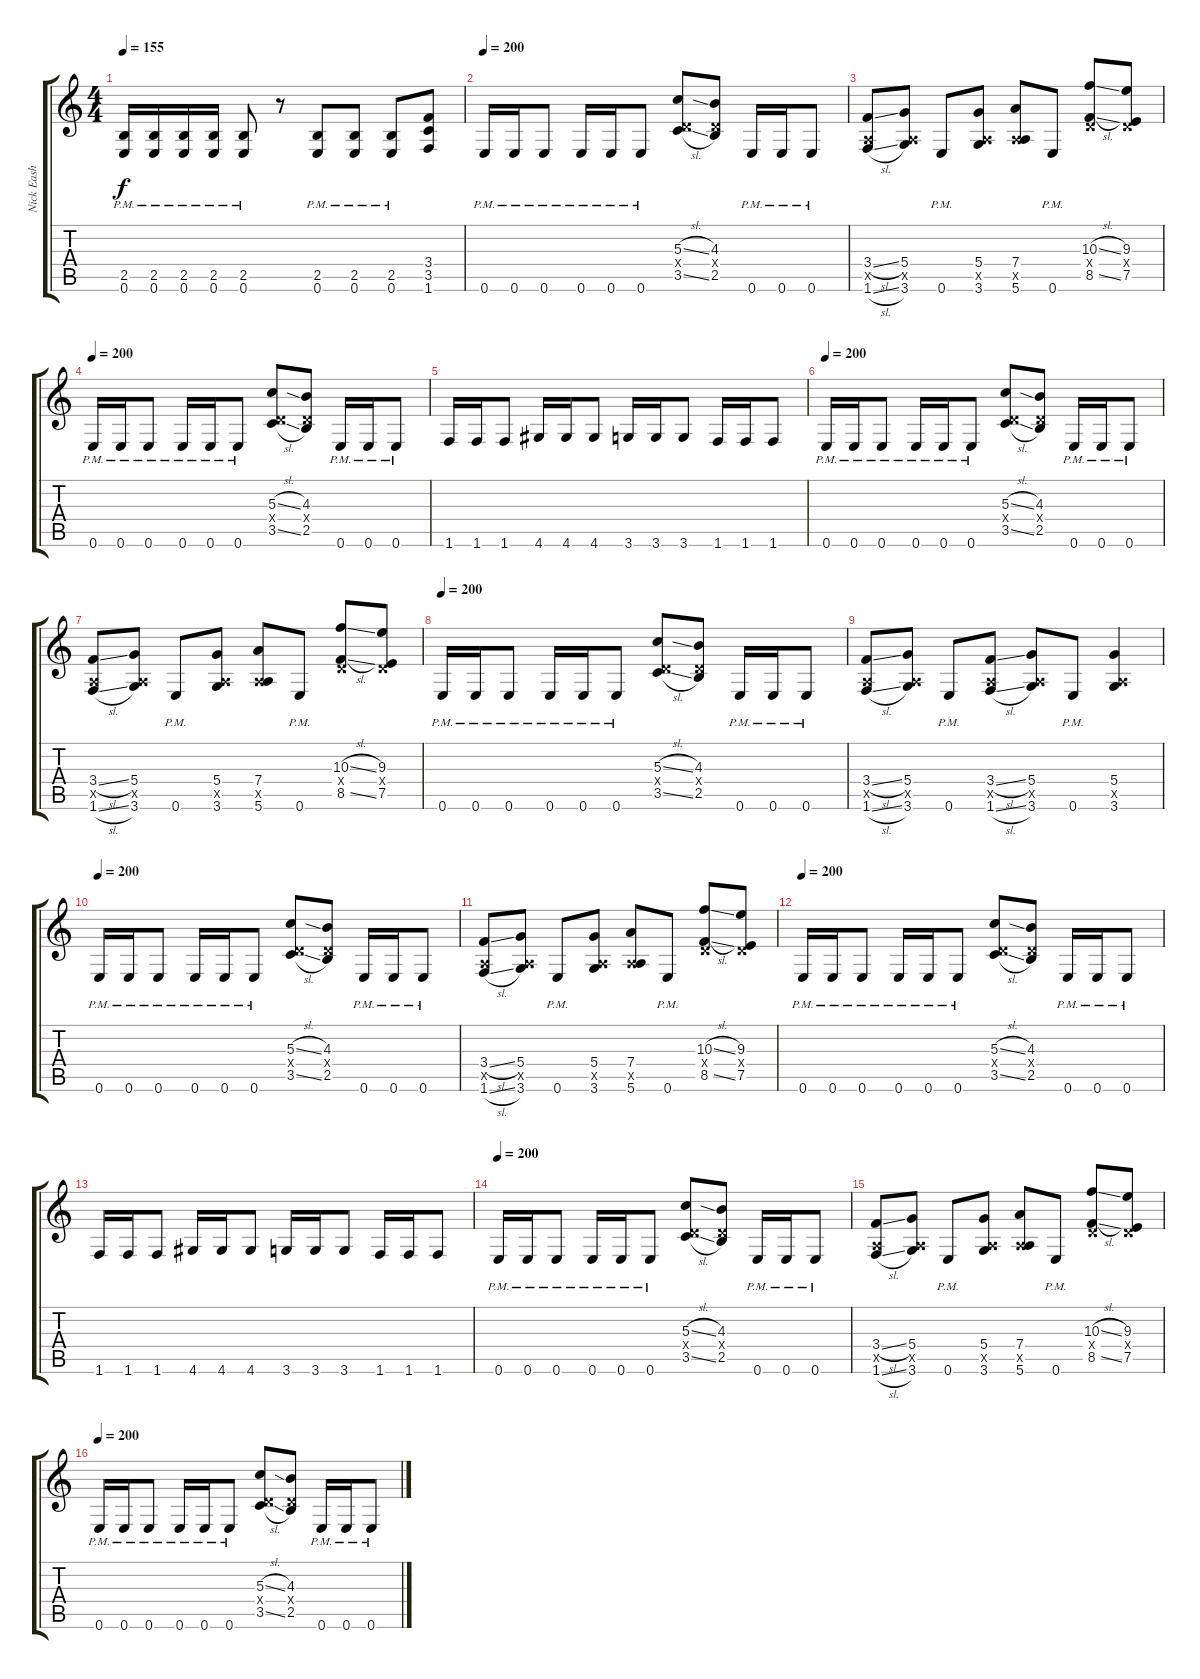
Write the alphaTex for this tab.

\track ("Nick Eash" "Nick Eash") {instrument distortionguitar}
\staff {score tabs}
\tuning (E4 B3 G3 D3 A2 E2) {hide}
\ts (4 4)
\tempo 155
\clef g2
\ks c
(2.5{pm} 0.6{pm}).16{dy f} (2.5{pm} 0.6{pm}).16 (2.5{pm} 0.6{pm}).16 (2.5{pm} 0.6{pm}).16 (2.5{pm} 0.6{pm}).8 r.8 (2.5{pm} 0.6).8 (2.5{pm} 0.6{pm}).8 (2.5{pm} 0.6{pm}).8 (3.4 3.5 1.6).8 |
\tempo 200
0.6{pm}.16 0.6{pm}.16 0.6{pm}.8 0.6{pm}.16 0.6{pm}.16 0.6{pm}.8 (5.3{sl} 0.4{x} 3.5{sl}).8 (4.3 0.4{x} 2.5).8 0.6{pm}.16 0.6{pm}.16 0.6{pm}.8 |
(3.4{sl} 0.5{x} 1.6{sl}).8 (5.4 0.5{x} 3.6).8 0.6{pm}.8 (5.4 0.5{x} 3.6).8 (7.4 0.5{x} 5.6).8 0.6{pm}.8 (10.3{sl} 0.4{x} 8.5{sl}).8 (9.3 0.4{x} 7.5).8 |
\tempo 200
0.6{pm}.16 0.6{pm}.16 0.6{pm}.8 0.6{pm}.16 0.6{pm}.16 0.6{pm}.8 (5.3{sl} 0.4{x} 3.5{sl}).8 (4.3 0.4{x} 2.5).8 0.6{pm}.16 0.6{pm}.16 0.6{pm}.8 |
1.6.16 1.6.16 1.6.8 4.6.16 4.6.16 4.6.8 3.6.16 3.6.16 3.6.8 1.6.16 1.6.16 1.6.8 |
\tempo 200
0.6{pm}.16 0.6{pm}.16 0.6{pm}.8 0.6{pm}.16 0.6{pm}.16 0.6{pm}.8 (5.3{sl} 0.4{x} 3.5{sl}).8 (4.3 0.4{x} 2.5).8 0.6{pm}.16 0.6{pm}.16 0.6{pm}.8 |
(3.4{sl} 0.5{x} 1.6{sl}).8 (5.4 0.5{x} 3.6).8 0.6{pm}.8 (5.4 0.5{x} 3.6).8 (7.4 0.5{x} 5.6).8 0.6{pm}.8 (10.3{sl} 0.4{x} 8.5{sl}).8 (9.3 0.4{x} 7.5).8 |
\tempo 200
0.6{pm}.16 0.6{pm}.16 0.6{pm}.8 0.6{pm}.16 0.6{pm}.16 0.6{pm}.8 (5.3{sl} 0.4{x} 3.5{sl}).8 (4.3 0.4{x} 2.5).8 0.6{pm}.16 0.6{pm}.16 0.6{pm}.8 |
(3.4{sl} 0.5{x} 1.6{sl}).8 (5.4 0.5{x} 3.6).8 0.6{pm}.8 (3.4{sl} 0.5{x} 1.6{sl}).8 (5.4 0.5{x} 3.6).8 0.6{pm}.8 (5.4 0.5{x} 3.6).4 |
\tempo 200
0.6{pm}.16 0.6{pm}.16 0.6{pm}.8 0.6{pm}.16 0.6{pm}.16 0.6{pm}.8 (5.3{sl} 0.4{x} 3.5{sl}).8 (4.3 0.4{x} 2.5).8 0.6{pm}.16 0.6{pm}.16 0.6{pm}.8 |
(3.4{sl} 0.5{x} 1.6{sl}).8 (5.4 0.5{x} 3.6).8 0.6{pm}.8 (5.4 0.5{x} 3.6).8 (7.4 0.5{x} 5.6).8 0.6{pm}.8 (10.3{sl} 0.4{x} 8.5{sl}).8 (9.3 0.4{x} 7.5).8 |
\tempo 200
0.6{pm}.16 0.6{pm}.16 0.6{pm}.8 0.6{pm}.16 0.6{pm}.16 0.6{pm}.8 (5.3{sl} 0.4{x} 3.5{sl}).8 (4.3 0.4{x} 2.5).8 0.6{pm}.16 0.6{pm}.16 0.6{pm}.8 |
1.6.16 1.6.16 1.6.8 4.6.16 4.6.16 4.6.8 3.6.16 3.6.16 3.6.8 1.6.16 1.6.16 1.6.8 |
\tempo 200
0.6{pm}.16 0.6{pm}.16 0.6{pm}.8 0.6{pm}.16 0.6{pm}.16 0.6{pm}.8 (5.3{sl} 0.4{x} 3.5{sl}).8 (4.3 0.4{x} 2.5).8 0.6{pm}.16 0.6{pm}.16 0.6{pm}.8 |
(3.4{sl} 0.5{x} 1.6{sl}).8 (5.4 0.5{x} 3.6).8 0.6{pm}.8 (5.4 0.5{x} 3.6).8 (7.4 0.5{x} 5.6).8 0.6{pm}.8 (10.3{sl} 0.4{x} 8.5{sl}).8 (9.3 0.4{x} 7.5).8 |
\tempo 200
0.6{pm}.16 0.6{pm}.16 0.6{pm}.8 0.6{pm}.16 0.6{pm}.16 0.6{pm}.8 (5.3{sl} 0.4{x} 3.5{sl}).8 (4.3 0.4{x} 2.5).8 0.6{pm}.16 0.6{pm}.16 0.6{pm}.8
